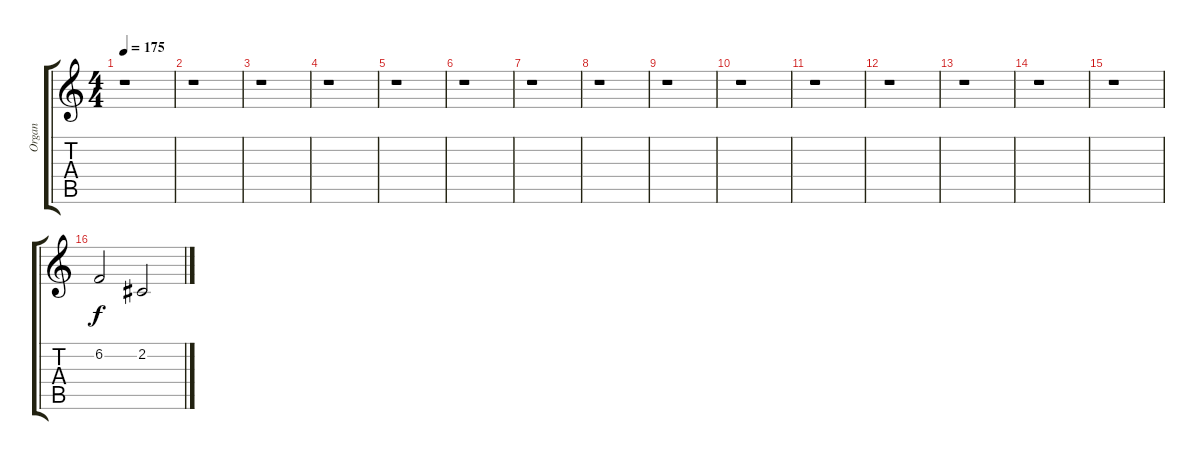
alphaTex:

\track ("Organ" "Organ") {instrument choiraahs}
\staff {score tabs}
\tuning (E4 B3 G3 D3 A2 E2) {hide}
\ts (4 4)
\tempo 175
\clef g2
\ks c
r.1{dy f} |
r.1 |
r.1 |
r.1 |
r.1 |
r.1 |
r.1 |
r.1 |
r.1 |
r.1 |
r.1 |
r.1 |
r.1 |
r.1 |
r.1 |
6.2.2 2.2.2
